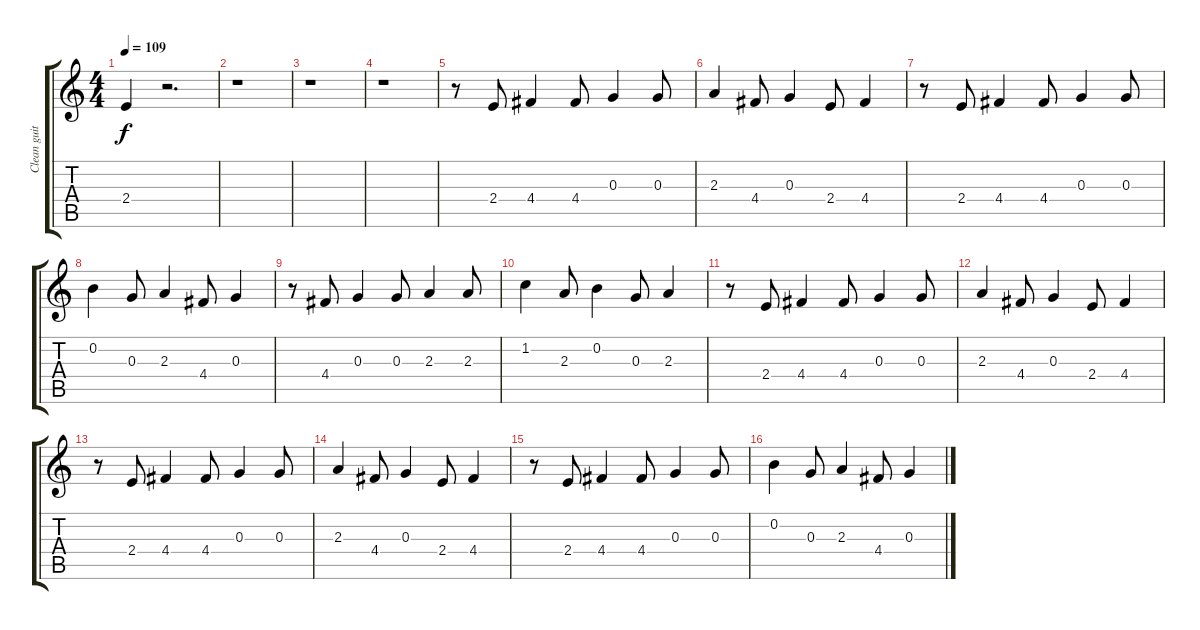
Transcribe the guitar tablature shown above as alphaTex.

\track ("Clean guitar 1" "Clean guit") {instrument electricguitarclean}
\staff {score tabs}
\tuning (E4 B3 G3 D3 A2 E2) {hide}
\ts (4 4)
\tempo 109
\clef g2
\ks c
2.4.4{dy f} r.2{d} |
r.1 |
r.1 |
r.1 |
r.8 2.4.8 4.4.4 4.4.8 0.3.4 0.3.8 |
2.3.4 4.4.8 0.3.4 2.4.8 4.4.4 |
r.8 2.4.8 4.4.4 4.4.8 0.3.4 0.3.8 |
0.2.4 0.3.8 2.3.4 4.4.8 0.3.4 |
r.8 4.4.8 0.3.4 0.3.8 2.3.4 2.3.8 |
1.2.4 2.3.8 0.2.4 0.3.8 2.3.4 |
r.8 2.4.8 4.4.4 4.4.8 0.3.4 0.3.8 |
2.3.4 4.4.8 0.3.4 2.4.8 4.4.4 |
r.8 2.4.8 4.4.4 4.4.8 0.3.4 0.3.8 |
2.3.4 4.4.8 0.3.4 2.4.8 4.4.4 |
r.8 2.4.8 4.4.4 4.4.8 0.3.4 0.3.8 |
0.2.4 0.3.8 2.3.4 4.4.8 0.3.4
